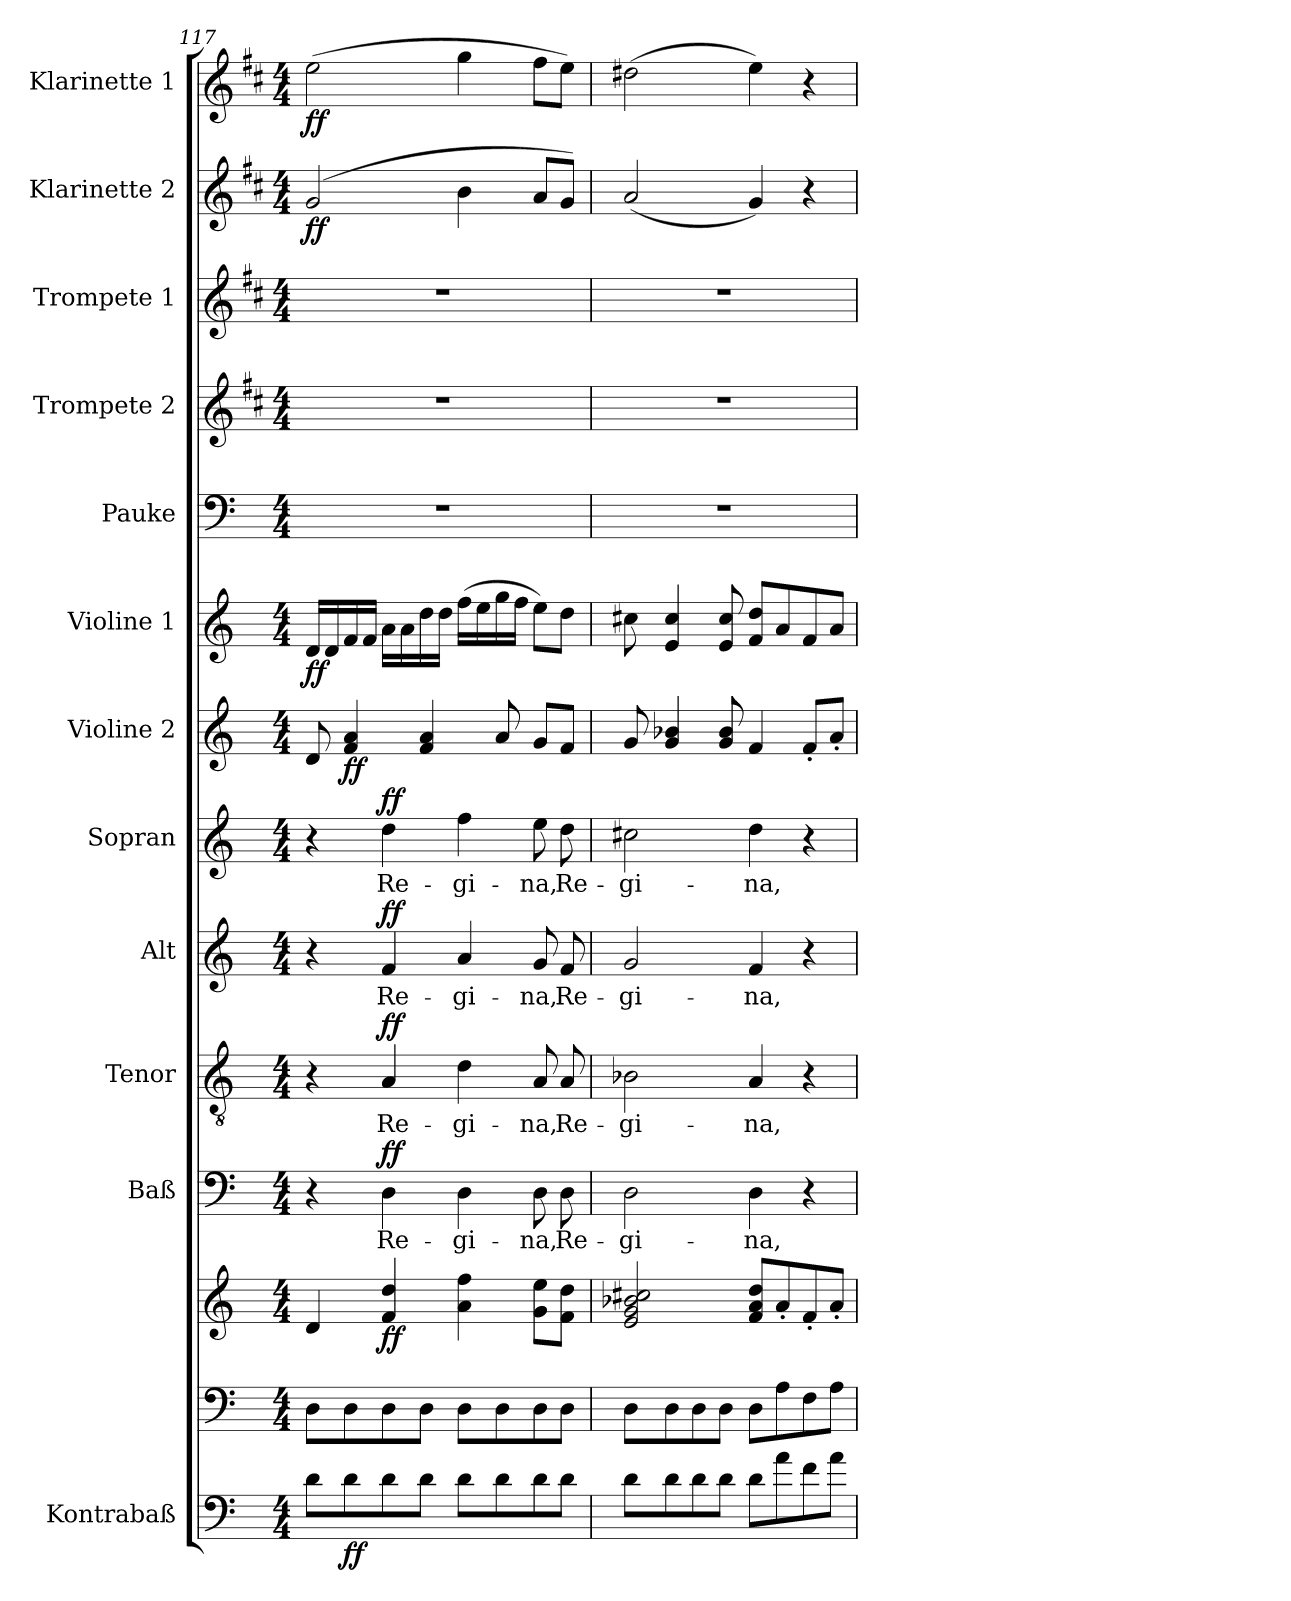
**kern	**dynam	**kern	**kern	**dynam	**kern	**text	**dynam	**kern	**text	**dynam	**kern	**text	**dynam	**kern	**text	**dynam	**kern	**dynam	**kern	**dynam	**kern	**kern	**kern	**kern	**dynam	**kern	**dynam
*part13	*part13	*part12	*part12	*part12	*part11	*part11	*part11	*part10	*part10	*part10	*part9	*part9	*part9	*part8	*part8	*part8	*part7	*part7	*part6	*part6	*part5	*part4	*part3	*part2	*part2	*part1	*part1
*staff14	*staff14	*staff13	*staff12	*staff12/13	*staff11	*staff11	*staff11	*staff10	*staff10	*staff10	*staff9	*staff9	*staff9	*staff8	*staff8	*staff8	*staff7	*staff7	*staff6	*staff6	*staff5	*staff4	*staff3	*staff2	*staff2	*staff1	*staff1
*I"Kontrabaß	*	*	*	*	*I"Baß	*	*	*I"Tenor	*	*	*I"Alt	*	*	*I"Sopran	*	*	*I"Violine 2	*	*I"Violine 1	*	*I"Pauke	*I"Trompete 2	*I"Trompete 1	*I"Klarinette 2	*	*I"Klarinette 1	*
*	*	*	*	*	*	*	*	*	*	*	*	*	*	*	*	*	*I'Vln	*	*I'Vln	*	*	*I'Tpt	*I'Tpt	*	*	*	*
*clefF4	*	*clefF4	*clefG2	*	*clefF4	*	*	*clefGv2	*	*	*clefG2	*	*	*clefG2	*	*	*clefG2	*	*clefG2	*	*clefF4	*clefG2	*clefG2	*clefG2	*	*clefG2	*
*ITrd7c12	*	*	*	*	*	*	*	*	*	*	*	*	*	*	*	*	*	*	*	*	*	*ITrd1c2	*ITrd1c2	*ITrd1c2	*	*ITrd1c2	*
*k[]	*	*k[]	*k[]	*	*k[]	*	*	*k[]	*	*	*k[]	*	*	*k[]	*	*	*k[]	*	*k[]	*	*k[]	*k[]	*k[]	*k[]	*	*k[]	*
*C:	*	*C:	*C:	*	*C:	*	*	*C:	*	*	*C:	*	*	*C:	*	*	*C:	*	*C:	*	*C:	*C:	*C:	*C:	*	*C:	*
*M4/4	*	*M4/4	*M4/4	*	*M4/4	*	*	*M4/4	*	*	*M4/4	*	*	*M4/4	*	*	*M4/4	*	*M4/4	*	*M4/4	*M4/4	*M4/4	*M4/4	*	*M4/4	*
=117	=117	=117	=117	=117	=117	=117	=117	=117	=117	=117	=117	=117	=117	=117	=117	=117	=117	=117	=117	=117	=117	=117	=117	=117	=117	=117	=117
!	!	!	!	!	!	!	!	!	!	!	!	!	!	!	!	!	!	!	!	!LO:DY:b	!	!	!	!	!LO:DY:b	!	!LO:DY:b
8D\L	.	8D\L	4d/	.	4r	.	.	4r	.	.	4r	.	.	4r	.	.	8d/	.	16d/LL	ff	1r	1r	1r	(<2f/	ff	(>2dd\	ff
.	.	.	.	.	.	.	.	.	.	.	.	.	.	.	.	.	.	.	16d/	.	.	.	.	.	.	.	.
!	!LO:DY:b	!	!	!	!	!	!	!	!	!	!	!	!	!	!	!	!	!LO:DY:b	!	!	!	!	!	!	!	!	!
8D\	ff	8D\	.	.	.	.	.	.	.	.	.	.	.	.	.	.	4f/ 4a/	ff	16f/	.	.	.	.	.	.	.	.
.	.	.	.	.	.	.	.	.	.	.	.	.	.	.	.	.	.	.	16f/JJ	.	.	.	.	.	.	.	.
!	!	!	!	!LO:DY:b	!	!LO:LY:b	!LO:DY:a	!	!LO:LY:b	!LO:DY:a	!	!LO:LY:b	!LO:DY:a	!	!LO:LY:b	!LO:DY:a	!	!	!	!	!	!	!	!	!	!	!
8D\	.	8D\	4f/ 4dd/	ff	4D\	Re-	ff	4A/	Re-	ff	4f/	Re-	ff	4dd\	Re-	ff	.	.	16a\LL	.	.	.	.	.	.	.	.
.	.	.	.	.	.	.	.	.	.	.	.	.	.	.	.	.	.	.	16a\	.	.	.	.	.	.	.	.
8D\J	.	8D\J	.	.	.	.	.	.	.	.	.	.	.	.	.	.	4f/ 4a/	.	16dd\	.	.	.	.	.	.	.	.
.	.	.	.	.	.	.	.	.	.	.	.	.	.	.	.	.	.	.	16dd\JJ	.	.	.	.	.	.	.	.
!	!	!	!	!	!	!LO:LY:b	!	!	!LO:LY:b	!	!	!LO:LY:b	!	!	!LO:LY:b	!	!	!	!	!	!	!	!	!	!	!	!
8D\L	.	8D\L	4a\ 4ff\	.	4D\	-gi-	.	4d\	-gi-	.	4a/	-gi-	.	4ff\	-gi-	.	.	.	(>16ff\LL	.	.	.	.	4a\	.	4ff\	.
.	.	.	.	.	.	.	.	.	.	.	.	.	.	.	.	.	.	.	16ee\	.	.	.	.	.	.	.	.
8D\	.	8D\	.	.	.	.	.	.	.	.	.	.	.	.	.	.	8a/	.	16gg\	.	.	.	.	.	.	.	.
.	.	.	.	.	.	.	.	.	.	.	.	.	.	.	.	.	.	.	16ff\JJ	.	.	.	.	.	.	.	.
!	!	!	!	!	!	!LO:LY:b	!	!	!LO:LY:b	!	!	!LO:LY:b	!	!	!LO:LY:b	!	!	!	!	!	!	!	!	!	!	!	!
8D\	.	8D\	8g\ 8ee\L	.	8D\	-na,	.	8A/	-na,	.	8g/	-na,	.	8ee\	-na,	.	8g/L	.	8ee\L)	.	.	.	.	8g/L	.	8ee\L	.
!	!	!	!	!	!	!LO:LY:b	!	!	!LO:LY:b	!	!	!LO:LY:b	!	!	!LO:LY:b	!	!	!	!	!	!	!	!	!	!	!	!
8D\J	.	8D\J	8f\ 8dd\J	.	8D\	Re-	.	8A/	Re-	.	8f/	Re-	.	8dd\	Re-	.	8f/J	.	8dd\J	.	.	.	.	8f/J)	.	8dd\J)	.
!!LO:PB:g=z
=118	=118	=118	=118	=118	=118	=118	=118	=118	=118	=118	=118	=118	=118	=118	=118	=118	=118	=118	=118	=118	=118	=118	=118	=118	=118	=118	=118
!	!	!	!	!	!	!LO:LY:b	!	!	!LO:LY:b	!	!	!LO:LY:b	!	!	!LO:LY:b	!	!	!	!	!	!	!	!	!	!	!	!
8D\L	.	8D\L	2e/ 2g/ 2b-X/ 2cc#X/	.	2D\	-gi-	.	2B-X\	-gi-	.	2g/	-gi-	.	2cc#X\	-gi-	.	8g/	.	8cc#X\	.	1r	1r	1r	(<2g/	.	(>2cc#X\	.
8D\	.	8D\	.	.	.	.	.	.	.	.	.	.	.	.	.	.	4g/ 4b-X/	.	4e/ 4cc#/	.	.	.	.	.	.	.	.
8D\	.	8D\	.	.	.	.	.	.	.	.	.	.	.	.	.	.	.	.	.	.	.	.	.	.	.	.	.
8D\J	.	8D\J	.	.	.	.	.	.	.	.	.	.	.	.	.	.	8g/ 8b-/	.	8e/ 8cc#/	.	.	.	.	.	.	.	.
!	!	!	!	!	!	!LO:LY:b	!	!	!LO:LY:b	!	!	!LO:LY:b	!	!	!LO:LY:b	!	!	!	!	!	!	!	!	!	!	!	!
8D\L	.	8D\L	8f/ 8a/ 8dd/L	.	4D\	-na,	.	4A/	-na,	.	4f/	-na,	.	4dd\	-na,	.	4f/	.	8f/ 8dd/L	.	.	.	.	4f/)	.	4dd\)	.
8A\	.	8A\	8a'</	.	.	.	.	.	.	.	.	.	.	.	.	.	.	.	8a/	.	.	.	.	.	.	.	.
8F\	.	8F\	8f'</	.	4r	.	.	4r	.	.	4r	.	.	4r	.	.	8f'</L	.	8f/	.	.	.	.	4r	.	4r	.
8A\J	.	8A\J	8a'</J	.	.	.	.	.	.	.	.	.	.	.	.	.	8a'</J	.	8a/J	.	.	.	.	.	.	.	.
=	=	=	=	=	=	=	=	=	=	=	=	=	=	=	=	=	=	=	=	=	=	=	=	=	=	=	=
*-	*-	*-	*-	*-	*-	*-	*-	*-	*-	*-	*-	*-	*-	*-	*-	*-	*-	*-	*-	*-	*-	*-	*-	*-	*-	*-	*-
